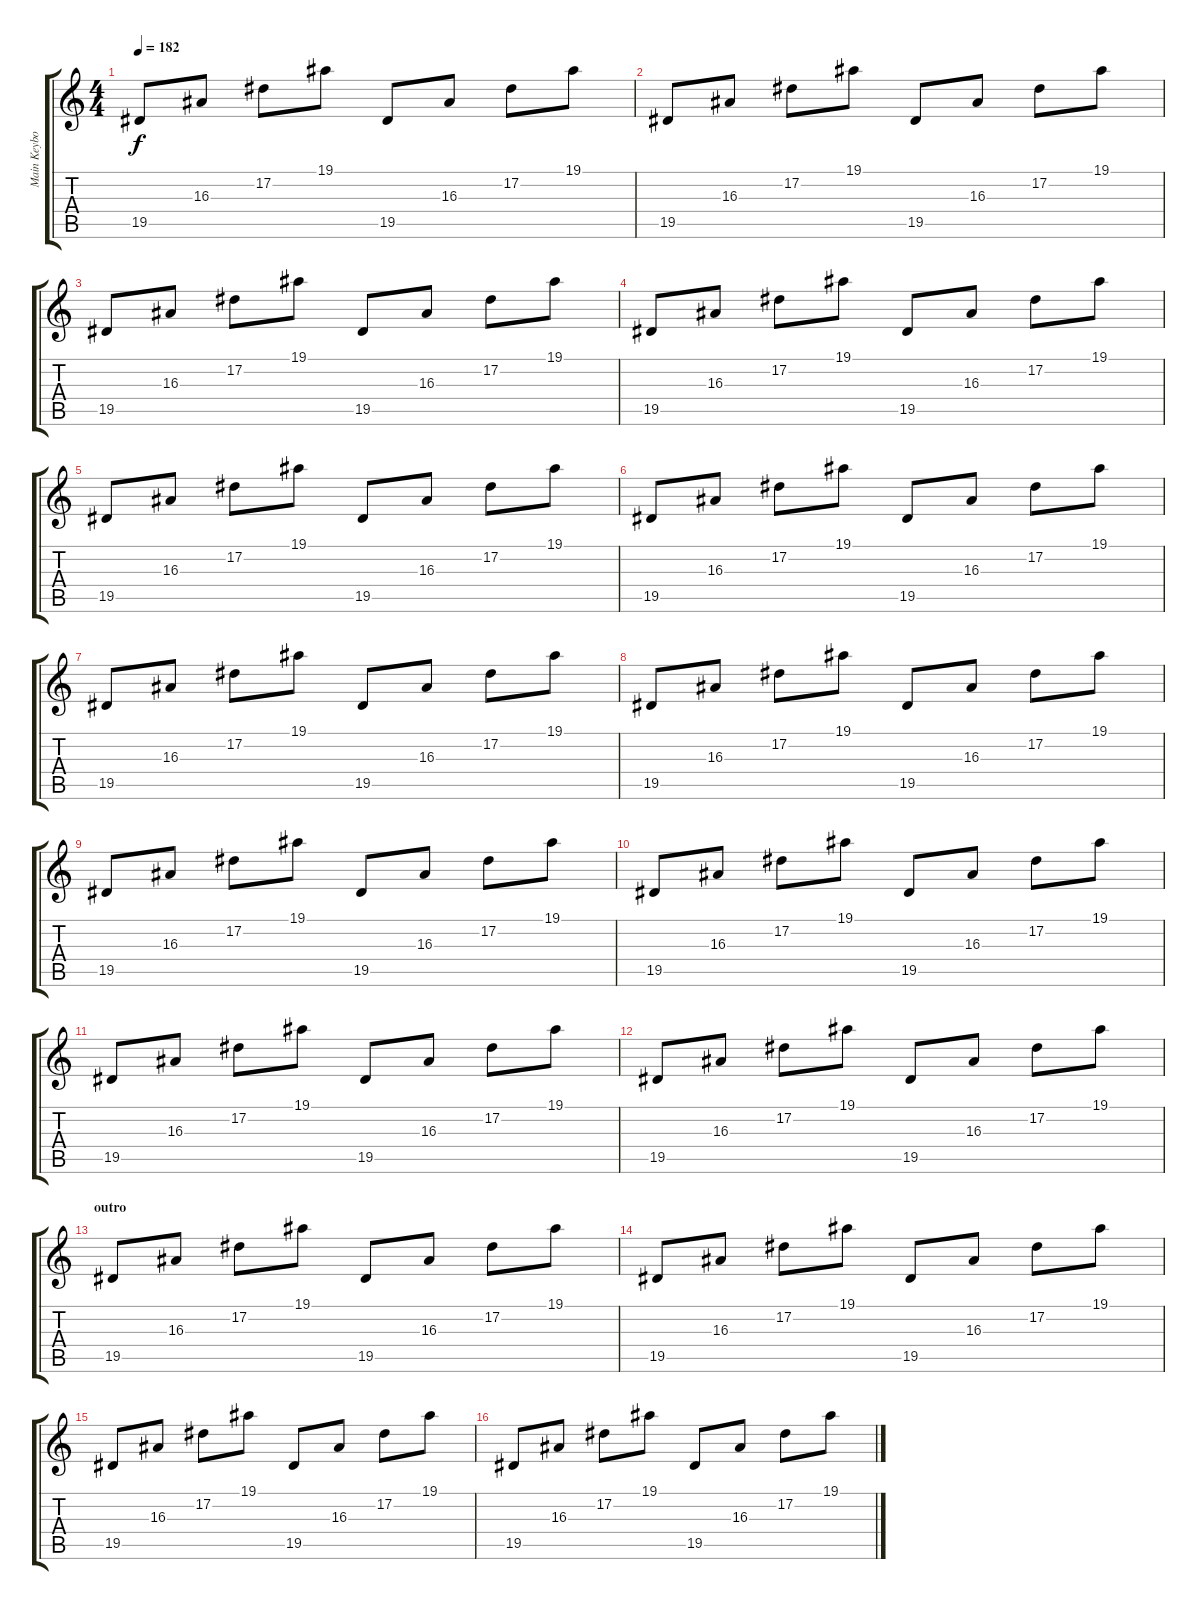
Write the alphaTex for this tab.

\track ("Main Keyboard Melody" "Main Keybo") {instrument lead8bassandlead}
\staff {score tabs}
\tuning (Eb4 Bb3 Gb3 Db3 Ab2 Eb2) {hide}
\ts (4 4)
\tempo 182
\clef g2
\ks c
19.5.8{dy f} 16.3.8 17.2.8 19.1.8 19.5.8 16.3.8 17.2.8 19.1.8 |
19.5.8 16.3.8 17.2.8 19.1.8 19.5.8 16.3.8 17.2.8 19.1.8 |
19.5.8 16.3.8 17.2.8 19.1.8 19.5.8 16.3.8 17.2.8 19.1.8 |
19.5.8 16.3.8 17.2.8 19.1.8 19.5.8 16.3.8 17.2.8 19.1.8 |
19.5.8 16.3.8 17.2.8 19.1.8 19.5.8 16.3.8 17.2.8 19.1.8 |
19.5.8 16.3.8 17.2.8 19.1.8 19.5.8 16.3.8 17.2.8 19.1.8 |
19.5.8 16.3.8 17.2.8 19.1.8 19.5.8 16.3.8 17.2.8 19.1.8 |
19.5.8 16.3.8 17.2.8 19.1.8 19.5.8 16.3.8 17.2.8 19.1.8 |
19.5.8 16.3.8 17.2.8 19.1.8 19.5.8 16.3.8 17.2.8 19.1.8 |
19.5.8 16.3.8 17.2.8 19.1.8 19.5.8 16.3.8 17.2.8 19.1.8 |
19.5.8 16.3.8 17.2.8 19.1.8 19.5.8 16.3.8 17.2.8 19.1.8 |
19.5.8 16.3.8 17.2.8 19.1.8 19.5.8 16.3.8 17.2.8 19.1.8 |
\section ("" "outro")
19.5.8 16.3.8 17.2.8 19.1.8 19.5.8 16.3.8 17.2.8 19.1.8 |
19.5.8 16.3.8 17.2.8 19.1.8 19.5.8 16.3.8 17.2.8 19.1.8 |
19.5.8 16.3.8 17.2.8 19.1.8 19.5.8 16.3.8 17.2.8 19.1.8 |
19.5.8 16.3.8 17.2.8 19.1.8 19.5.8 16.3.8 17.2.8 19.1.8
